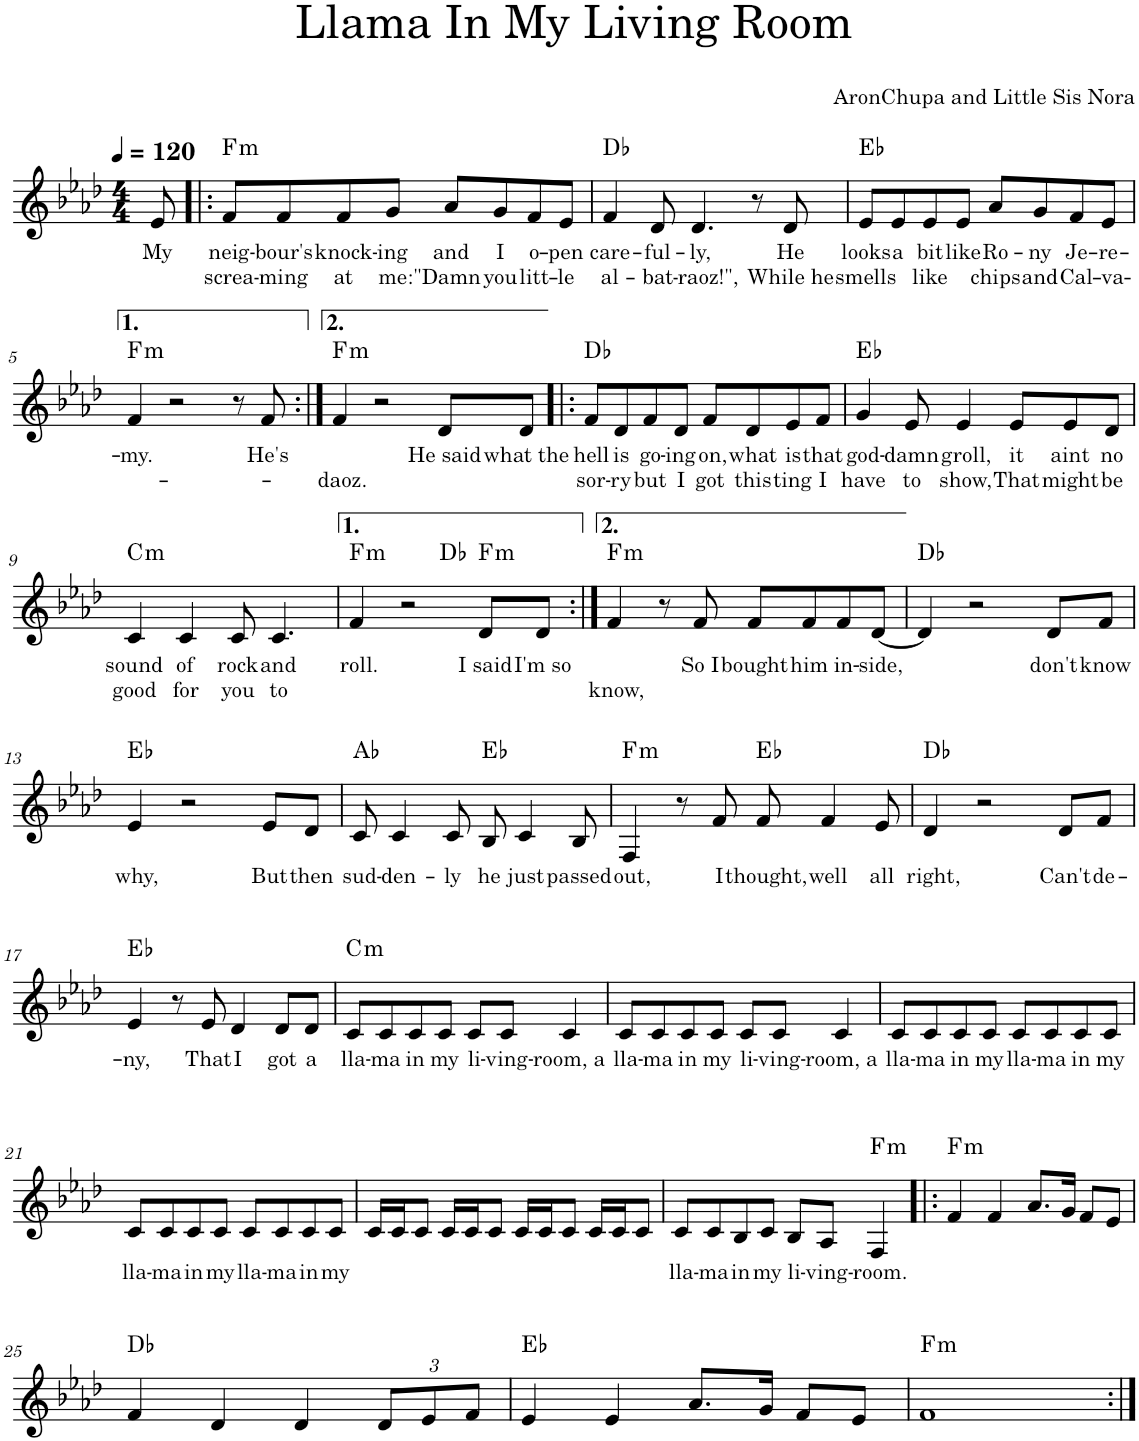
**kern	**text	**text	**harte
*part1	*part1	*part1	*part1
*staff1	*staff1	*staff1	*
*I"Piano	*	*	*
*I'Pno.	*	*	*
*clefG2	*	*	*
*k[b-e-a-d-]	*	*	*
*M4/4	*	*	*
*MM120	*	*	*
=1	=1	=1	=1
!	!LO:LY:b	!	!
8e-/	My	.	.
=2!|:	=2!|:	=2!|:	=2!|:
!	!LO:LY:b	!LO:LY:b	!LO:H:kt=m
8f/L	neig-	screa-	F:min
!	!LO:LY:b	!LO:LY:b	!
8f/	-bour's	-ming	.
!	!LO:LY:b	!LO:LY:b	!
8f/	knock-	at	.
!	!LO:LY:b	!LO:LY:b	!
8g/J	-ing	me:	.
!	!LO:LY:b	!LO:LY:b	!
8a-/L	and	"Damn	.
!	!LO:LY:b	!LO:LY:b	!
8g/	I	you	.
!	!LO:LY:b	!LO:LY:b	!
8f/	o-	litt-	.
!	!LO:LY:b	!LO:LY:b	!
8e-/J	-pen	-le	.
=3	=3	=3	=3
!	!LO:LY:b	!LO:LY:b	!
4f/	care-	al-	Db:maj
!	!LO:LY:b	!LO:LY:b	!
8d-/	-ful-	-bat-	.
!	!LO:LY:b	!LO:LY:b	!
4.d-/	-ly,	-raoz!",	.
8r	.	.	.
!	!LO:LY:b	!LO:LY:b	!
8d-/	He	While he	.
=4	=4	=4	=4
!	!LO:LY:b	!LO:LY:b	!
8e-/L	looks	smells	Eb:maj
!	!LO:LY:b	!	!
8e-/	a	.	.
!	!LO:LY:b	!LO:LY:b	!
8e-/	bit	like	.
!	!LO:LY:b	!	!
8e-/J	like	.	.
!	!LO:LY:b	!LO:LY:b	!
8a-/L	Ro-	chips	.
!	!LO:LY:b	!LO:LY:b	!
8g/	-ny	and	.
!	!LO:LY:b	!LO:LY:b	!
8f/	Je-	Cal-	.
!	!LO:LY:b	!LO:LY:b	!
8e-/J	-re-	-va-	.
!!LO:LB:g=z
=5	=5	=5	=5
!	!LO:LY:b	!	!LO:H:kt=m
4f/	-my.	.	F:min
2r	.	.	.
8r	.	.	.
!	!LO:LY:b	!	!
8f/	He's	.	.
=6:|!	=6:|!	=6:|!	=6:|!
!	!	!LO:LY:b	!LO:H:kt=m
4f/	.	-daoz.	F:min
2r	.	.	.
!	!LO:LY:b	!	!
8d-/L	He said	.	.
!	!LO:LY:b	!	!
8d-/J	what the	.	.
=7!|:	=7!|:	=7!|:	=7!|:
!	!LO:LY:b	!LO:LY:b	!
8f/L	hell	sor-	Db:maj
!	!LO:LY:b	!LO:LY:b	!
8d-/	is	-ry	.
!	!LO:LY:b	!LO:LY:b	!
8f/	go-	but	.
!	!LO:LY:b	!LO:LY:b	!
8d-/J	-ing	I	.
!	!LO:LY:b	!LO:LY:b	!
8f/L	on,	got	.
!	!LO:LY:b	!LO:LY:b	!
8d-/	what	this	.
!	!LO:LY:b	!LO:LY:b	!
8e-/	is	ting	.
!	!LO:LY:b	!LO:LY:b	!
8f/J	that	I	.
=8	=8	=8	=8
!	!LO:LY:b	!LO:LY:b	!
4g/	god-	have	Eb:maj
!	!LO:LY:b	!LO:LY:b	!
8e-/	-damn	to	.
!	!LO:LY:b	!LO:LY:b	!
4e-/	groll,	show,	.
!	!LO:LY:b	!LO:LY:b	!
8e-/L	it	That	.
!	!LO:LY:b	!LO:LY:b	!
8e-/	aint	might	.
!	!LO:LY:b	!LO:LY:b	!
8d-/J	no	be	.
!!LO:LB:g=z
=9	=9	=9	=9
!	!LO:LY:b	!LO:LY:b	!LO:H:kt=m
4c/	sound	good	C:min
!	!LO:LY:b	!LO:LY:b	!
4c/	of	for	.
!	!LO:LY:b	!LO:LY:b	!
8c/	rock	you	.
!	!LO:LY:b	!LO:LY:b	!
4.c/	and	to	.
=10	=10	=10	=10
!	!LO:LY:b	!	!LO:H:kt=m
*^	*	*	*
4f/	2ryy	roll.	.	F:min
2r	.	.	.	.
.	2ryy	.	.	Db:maj
!	!	!LO:LY:b	!	!LO:H:kt=m
8d-/L	.	I said	.	F:min
!	!	!LO:LY:b	!	!
8d-/J	.	I'm so	.	.
=11:|!	=11:|!	=11:|!	=11:|!	=11:|!
!	!	!	!LO:LY:b	!LO:H:kt=m
*v	*v	*	*	*
4f/	.	know,	F:min
8r	.	.	.
!	!LO:LY:b	!	!
8f/	So I	.	.
!	!LO:LY:b	!	!
8f/L	bought	.	.
!	!LO:LY:b	!	!
8f/	him	.	.
!	!LO:LY:b	!	!
8f/	in-	.	.
!	!LO:LY:b	!	!
[8d-/J	-side,	.	.
=12	=12	=12	=12
4d-/]	.	.	Db:maj
2r	.	.	.
!	!LO:LY:b	!	!
8d-/L	don't	.	.
!	!LO:LY:b	!	!
8f/J	know	.	.
!!LO:LB:g=z
=13	=13	=13	=13
!	!LO:LY:b	!	!
4e-/	why,	.	Eb:maj
2r	.	.	.
!	!LO:LY:b	!	!
8e-/L	But	.	.
!	!LO:LY:b	!	!
8d-/J	then	.	.
=14	=14	=14	=14
!	!LO:LY:b	!	!
8c/	sud-	.	Ab:maj
!	!LO:LY:b	!	!
4c/	-den-	.	.
!	!LO:LY:b	!	!
8c/	-ly	.	.
!	!LO:LY:b	!	!
8B-/	he	.	Eb:maj
!	!LO:LY:b	!	!
4c/	just	.	.
!	!LO:LY:b	!	!
8B-/	passed	.	.
=15	=15	=15	=15
!	!LO:LY:b	!	!LO:H:kt=m
4F/	out,	.	F:min
8r	.	.	.
!	!LO:LY:b	!	!
8f/	I	.	.
!	!LO:LY:b	!	!
8f/	thought,	.	Eb:maj
!	!LO:LY:b	!	!
4f/	well	.	.
!	!LO:LY:b	!	!
8e-/	all	.	.
=16	=16	=16	=16
!	!LO:LY:b	!	!
4d-/	right,	.	Db:maj
2r	.	.	.
!	!LO:LY:b	!	!
8d-/L	Can't	.	.
!	!LO:LY:b	!	!
8f/J	de-	.	.
!!LO:LB:g=z
=17	=17	=17	=17
!	!LO:LY:b	!	!
4e-/	-ny,	.	Eb:maj
8r	.	.	.
!	!LO:LY:b	!	!
8e-/	That	.	.
!	!LO:LY:b	!	!
4d-/	I	.	.
!	!LO:LY:b	!	!
8d-/L	got	.	.
!	!LO:LY:b	!	!
8d-/J	a	.	.
=18	=18	=18	=18
!	!LO:LY:b	!	!LO:H:kt=m
8c/L	lla-	.	C:min
!	!LO:LY:b	!	!
8c/	-ma	.	.
!	!LO:LY:b	!	!
8c/	in	.	.
!	!LO:LY:b	!	!
8c/J	my	.	.
!	!LO:LY:b	!	!
8c/L	li-	.	.
!	!LO:LY:b	!	!
8c/J	-ving-	.	.
!	!LO:LY:b	!	!
4c/	-room, a	.	.
=19	=19	=19	=19
!	!LO:LY:b	!	!
8c/L	lla-	.	.
!	!LO:LY:b	!	!
8c/	-ma	.	.
!	!LO:LY:b	!	!
8c/	in	.	.
!	!LO:LY:b	!	!
8c/J	my	.	.
!	!LO:LY:b	!	!
8c/L	li-	.	.
!	!LO:LY:b	!	!
8c/J	-ving-	.	.
!	!LO:LY:b	!	!
4c/	-room, a	.	.
=20	=20	=20	=20
!	!LO:LY:b	!	!
8c/L	lla-	.	.
!	!LO:LY:b	!	!
8c/	-ma	.	.
!	!LO:LY:b	!	!
8c/	in	.	.
!	!LO:LY:b	!	!
8c/J	my	.	.
!	!LO:LY:b	!	!
8c/L	lla-	.	.
!	!LO:LY:b	!	!
8c/	-ma	.	.
!	!LO:LY:b	!	!
8c/	in	.	.
!	!LO:LY:b	!	!
8c/J	my	.	.
!!LO:LB:g=z
=21	=21	=21	=21
!	!LO:LY:b	!	!
8c/L	lla-	.	.
!	!LO:LY:b	!	!
8c/	-ma	.	.
!	!LO:LY:b	!	!
8c/	in	.	.
!	!LO:LY:b	!	!
8c/J	my	.	.
!	!LO:LY:b	!	!
8c/L	lla-	.	.
!	!LO:LY:b	!	!
8c/	-ma	.	.
!	!LO:LY:b	!	!
8c/	in	.	.
!	!LO:LY:b	!	!
8c/J	my	.	.
=22	=22	=22	=22
16c/LL	.	.	.
16c/J	.	.	.
8c/J	.	.	.
16c/LL	.	.	.
16c/J	.	.	.
8c/J	.	.	.
16c/LL	.	.	.
16c/J	.	.	.
8c/J	.	.	.
16c/LL	.	.	.
16c/J	.	.	.
8c/J	.	.	.
=23	=23	=23	=23
!	!LO:LY:b	!	!
8c/L	lla-	.	.
!	!LO:LY:b	!	!
8c/	-ma	.	.
!	!LO:LY:b	!	!
8B-/	in	.	.
!	!LO:LY:b	!	!
8c/J	my	.	.
!	!LO:LY:b	!	!
8B-/L	li-	.	.
!	!LO:LY:b	!	!
8A-/J	-ving-	.	.
!	!LO:LY:b	!	!LO:H:kt=m
4F/	-room.	.	F:min
=24!|:	=24!|:	=24!|:	=24!|:
!	!	!	!LO:H:kt=m
4f/	.	.	F:min
4f/	.	.	.
8.a-/L	.	.	.
16g/Jk	.	.	.
8f/L	.	.	.
8e-/J	.	.	.
!!LO:LB:g=z
=25	=25	=25	=25
4f/	.	.	Db:maj
4d-/	.	.	.
4d-/	.	.	.
*Xbrackettup	*	*	*
12d-/L	.	.	.
12e-/	.	.	.
12f/J	.	.	.
=26	=26	=26	=26
4e-/	.	.	Eb:maj
4e-/	.	.	.
8.a-/L	.	.	.
16g/Jk	.	.	.
8f/L	.	.	.
8e-/J	.	.	.
=27	=27	=27	=27
!	!	!	!LO:H:kt=m
1f	.	.	F:min
=:|!	=:|!	=:|!	=:|!
*-	*-	*-	*-
